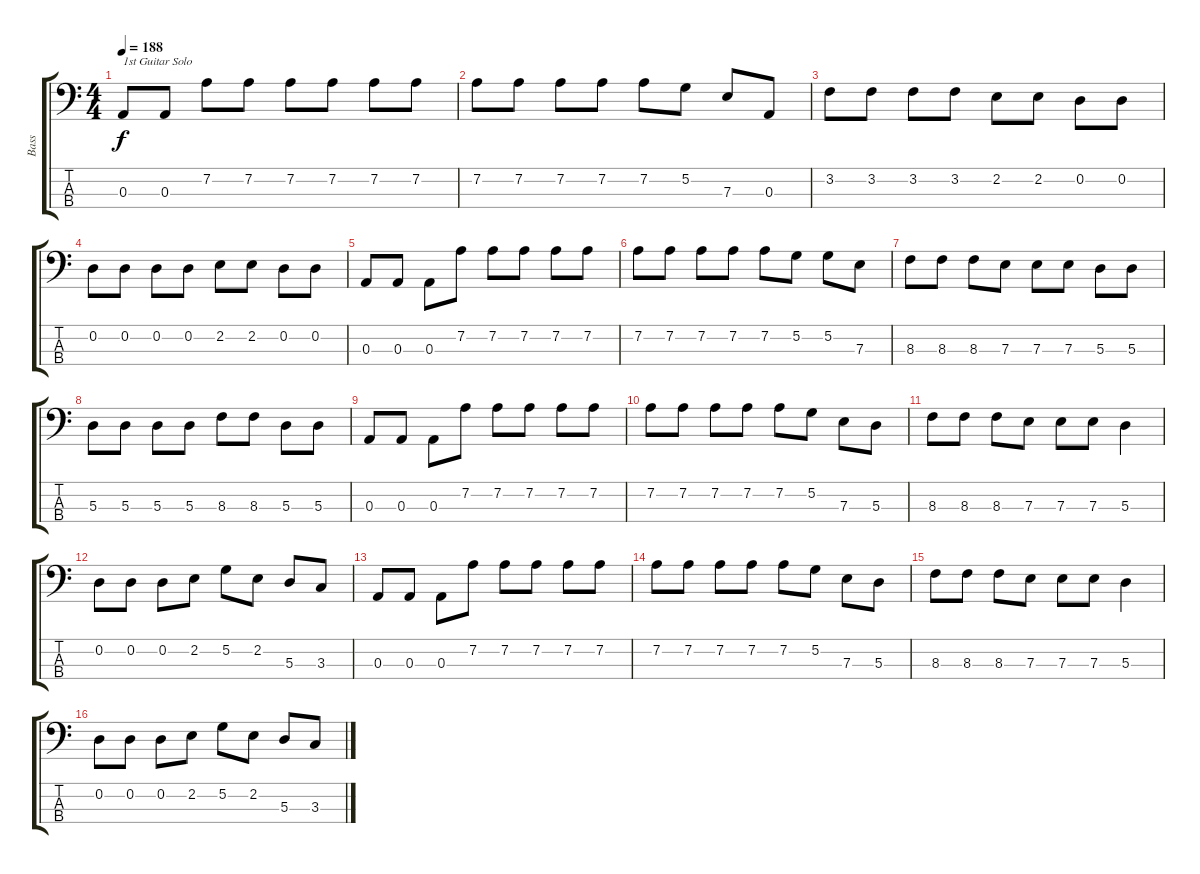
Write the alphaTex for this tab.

\track ("Bass" "Bass") {instrument electricbassfinger}
\staff {score tabs}
\tuning (G2 D2 A1 E1) {hide}
\ts (4 4)
\tempo 188
\clef f4
\ks c
0.3.8{txt "1st Guitar Solo" dy f} 0.3.8 7.2.8 7.2.8 7.2.8 7.2.8 7.2.8 7.2.8 |
7.2.8 7.2.8 7.2.8 7.2.8 7.2.8 5.2.8 7.3.8 0.3.8 |
3.2.8 3.2.8 3.2.8 3.2.8 2.2.8 2.2.8 0.2.8 0.2.8 |
0.2.8 0.2.8 0.2.8 0.2.8 2.2.8 2.2.8 0.2.8 0.2.8 |
0.3.8 0.3.8 0.3.8 7.2.8 7.2.8 7.2.8 7.2.8 7.2.8 |
7.2.8 7.2.8 7.2.8 7.2.8 7.2.8 5.2.8 5.2.8 7.3.8 |
8.3.8 8.3.8 8.3.8 7.3.8 7.3.8 7.3.8 5.3.8 5.3.8 |
5.3.8 5.3.8 5.3.8 5.3.8 8.3.8 8.3.8 5.3.8 5.3.8 |
0.3.8 0.3.8 0.3.8 7.2.8 7.2.8 7.2.8 7.2.8 7.2.8 |
7.2.8 7.2.8 7.2.8 7.2.8 7.2.8 5.2.8 7.3.8 5.3.8 |
8.3.8 8.3.8 8.3.8 7.3.8 7.3.8 7.3.8 5.3.4 |
0.2.8 0.2.8 0.2.8 2.2.8 5.2.8 2.2.8 5.3.8 3.3.8 |
0.3.8 0.3.8 0.3.8 7.2.8 7.2.8 7.2.8 7.2.8 7.2.8 |
7.2.8 7.2.8 7.2.8 7.2.8 7.2.8 5.2.8 7.3.8 5.3.8 |
8.3.8 8.3.8 8.3.8 7.3.8 7.3.8 7.3.8 5.3.4 |
0.2.8 0.2.8 0.2.8 2.2.8 5.2.8 2.2.8 5.3.8 3.3.8
